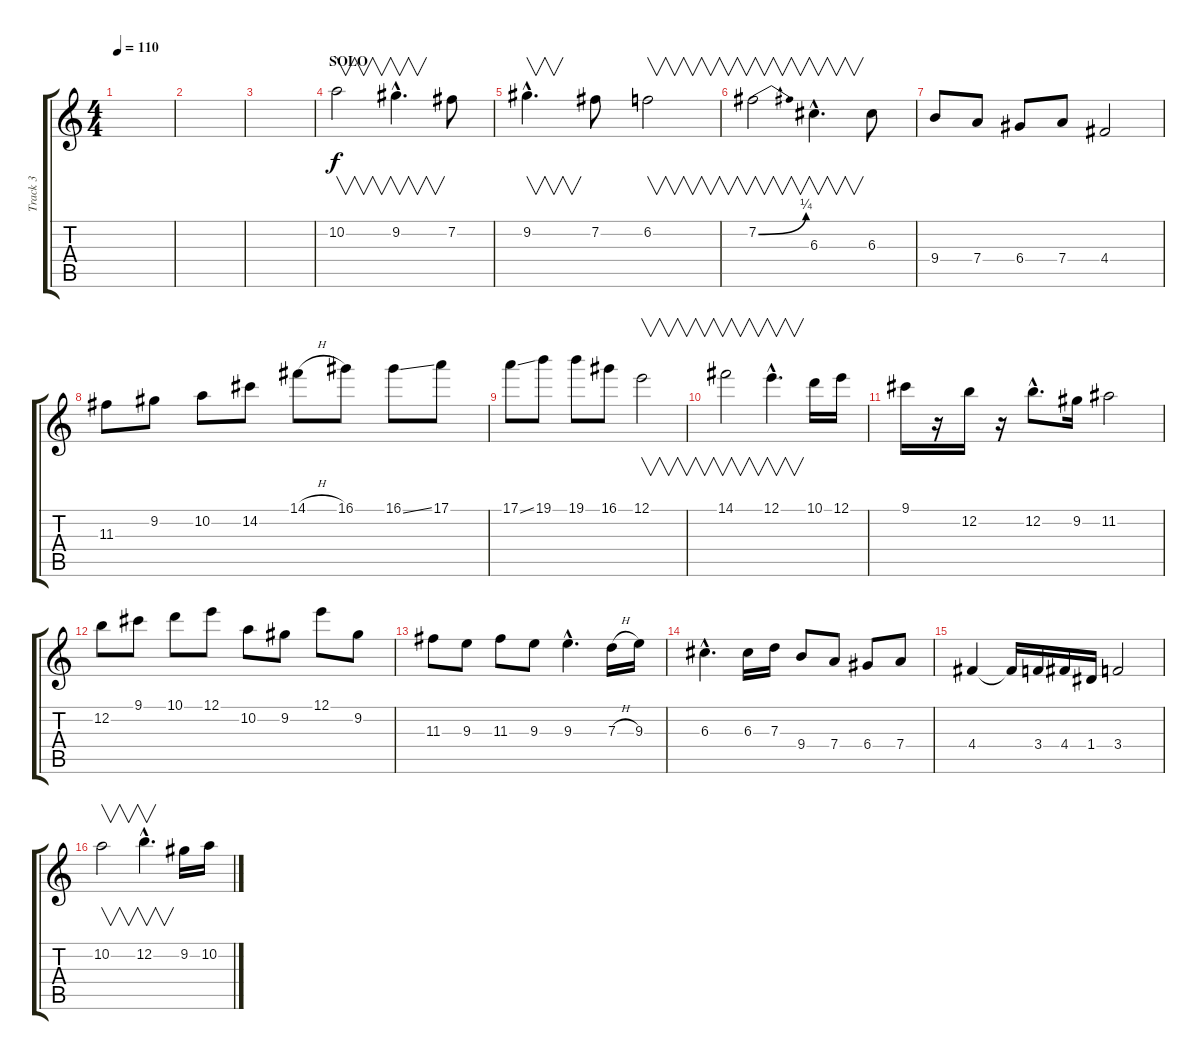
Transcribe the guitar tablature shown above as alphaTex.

\track ("Track 3" "Track 3") {instrument distortionguitar}
\staff {score tabs}
\tuning (E4 B3 G3 D3 A2 E2) {hide}
\ts (4 4)
\tempo 110
\clef g2
\ks c
|
|
|
\section ("" "SOLO")
10.2.2{v} 9.2{hac}.4{v d} 7.2.8 |
9.2{hac}.4{v d} 7.2.8 6.2.2{v} |
7.2{be (bend 0 0 60 1)}.2{v} 6.3{hac}.4{v d} 6.3.8 |
9.4.8 7.4.8 6.4.8 7.4.8 4.4.2 |
11.3.8 9.2.8 10.2.8 14.2.8 14.1{h}.8 16.1.8 16.1{ss}.8 17.1.8 |
17.1{ss}.8 19.1.8 19.1.8 16.1.8 12.1.2{v} |
14.1.2{v} 12.1{hac}.4{v d} 10.1.16 12.1.16 |
9.1.16 r.16 12.2.16 r.16 12.2{hac}.8{d} 9.2.16 11.2.2 |
12.2.8 9.1.8 10.1.8 12.1.8 10.2.8 9.2.8 12.1.8 9.2.8 |
11.3.8 9.3.8 11.3.8 9.3.8 9.3{hac}.4{d} 7.3{h}.16 9.3.16 |
6.3{hac}.4{d} 6.3.16 7.3.16 9.4.8 7.4.8 6.4.8 7.4.8 |
4.4.4 4.4{t}.16 3.4.16 4.4.16 1.4.16 3.4.2 |
10.2.2{v} 12.2{hac}.4{v d} 9.2.16 10.2.16
